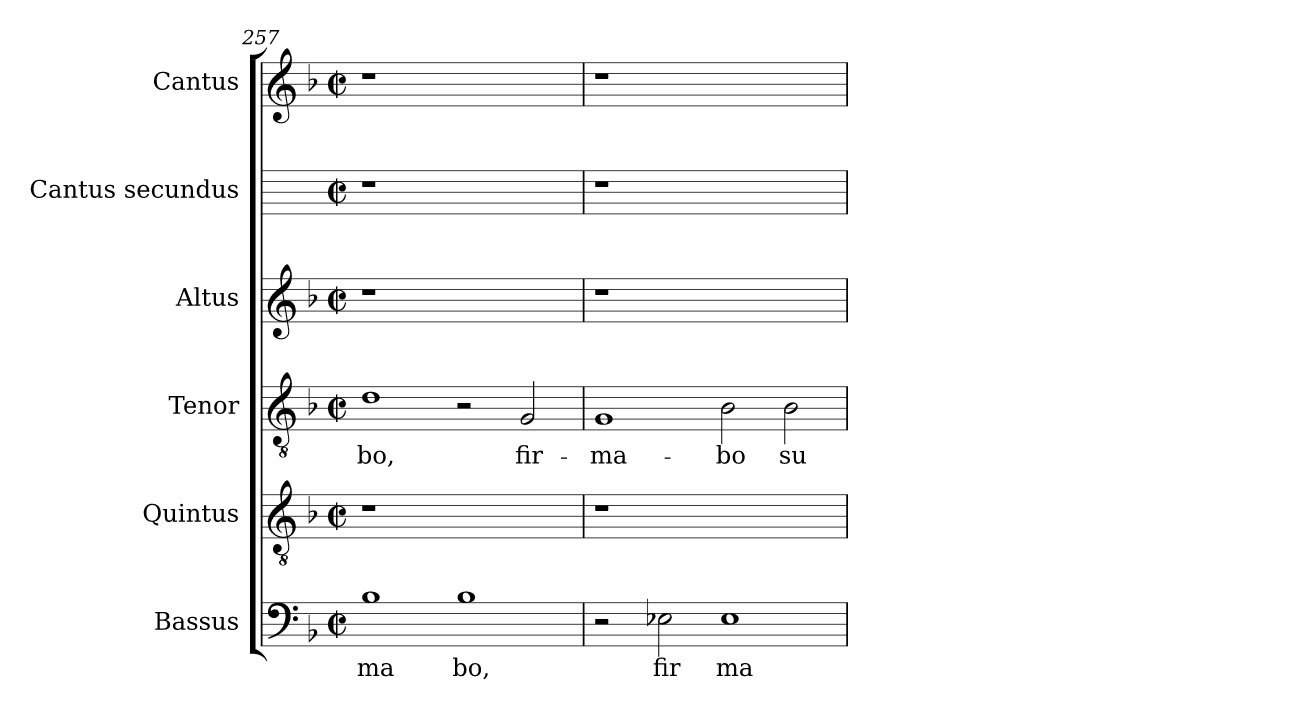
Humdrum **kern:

**kern	**text	**kern	**kern	**text	**kern	**kern	**kern
*part6	*part6	*part5	*part4	*part4	*part3	*part2	*part1
*staff6	*staff6	*staff5	*staff4	*staff4	*staff3	*staff2	*staff1
*I"Bassus	*	*I"Quintus	*I"Tenor	*	*I"Altus	*I"Cantus  secundus	*I"Cantus
*I'B	*	*I'Q	*I'T	*	*I'A	*	*I'C
*clefF4	*	*clefGv2	*clefGv2	*	*clefG2	*	*clefG2
*k[b-]	*	*k[b-]	*k[b-]	*	*k[b-]	*k[]	*k[b-]
*F:	*	*F:	*F:	*	*F:	*C:	*F:
*M2/2	*	*M2/2	*M2/2	*	*M2/2	*M2/2	*M2/2
*met(c|)	*	*met(c|)	*met(c|)	*	*met(c|)	*met(c|)	*met(c|)
=257	=257	=257	=257	=257	=257	=257	=257
!	!LO:LY:b:cj	!	!	!LO:LY:b:cj	!	!	!
1B-	ma	1r	1d	-bo,	1r	1r	1r
!	!LO:LY:b:cj	!	!	!	!	!	!
1B-	bo,	1ryy	2r	.	1ryy	1ryy	1ryy
!	!	!	!	!LO:LY:b:cj	!	!	!
.	.	.	2G/	fir-	.	.	.
=258	=258	=258	=258	=258	=258	=258	=258
!	!	!	!	!LO:LY:b:cj	!	!	!
2r	.	1r	1G	-ma-	1r	1r	1r
!	!LO:LY:b:cj	!	!	!	!	!	!
2E-X\	fir	.	.	.	.	.	.
!	!LO:LY:b:cj	!	!	!LO:LY:b:cj	!	!	!
1E-	ma	1ryy	2B-\	-bo	1ryy	1ryy	1ryy
!	!	!	!	!LO:LY:b:cj	!	!	!
.	.	.	2B-\	su-	.	.	.
=	=	=	=	=	=	=	=
*-	*-	*-	*-	*-	*-	*-	*-
